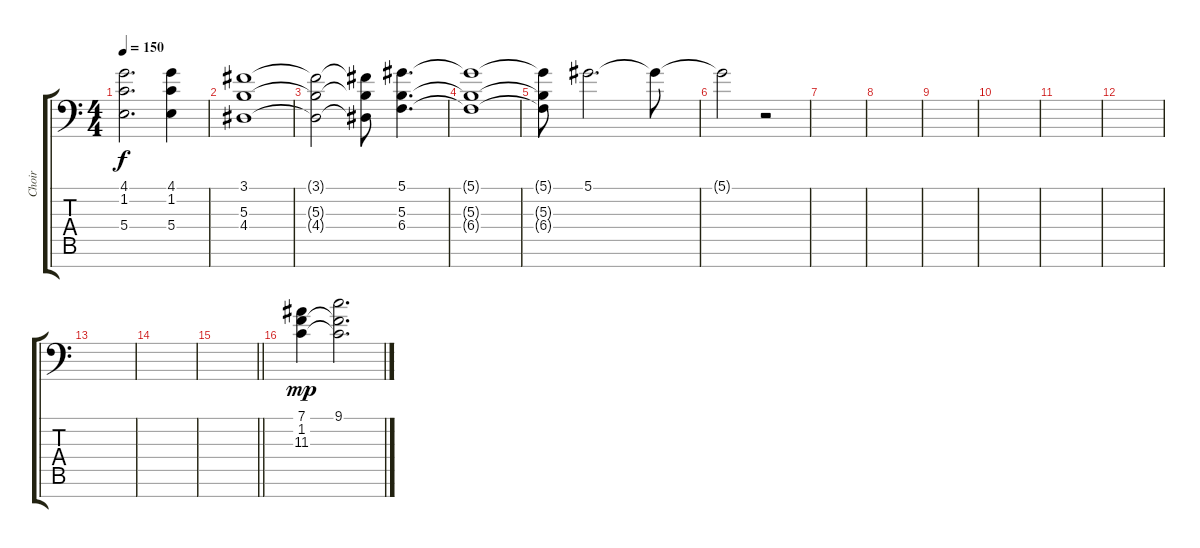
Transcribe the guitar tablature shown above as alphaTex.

\track ("Choir" "Choir") {instrument choiraahs}
\staff {score tabs}
\tuning (Eb4 B3 Gb3 B2 Gb2 B1 Gb1) {hide}
\ts (4 4)
\tempo 150
\clef f4
\ks c
(4.1 1.2 5.4).2{d dy f} (4.1 1.2 5.4).4 |
(3.1 5.3 4.4).1 |
(3.1{t} 5.3{t} 4.4{t}).2 (3.1{t} 5.3{t} 4.4{t}).8 (5.1 5.3 6.4).4{d} |
(5.1{t} 5.3{t} 6.4{t}).1 |
(5.1{t} 5.3{t} 6.4{t}).8 5.1.2{d} 5.1{t}.8 |
5.1{t}.2 r.2 |
|
|
|
|
|
|
|
|
\barLineRight lightlight
|
(7.1 1.2 11.3).4{dy mp} (9.1 1.2{t} 11.3{t}).2{d}
